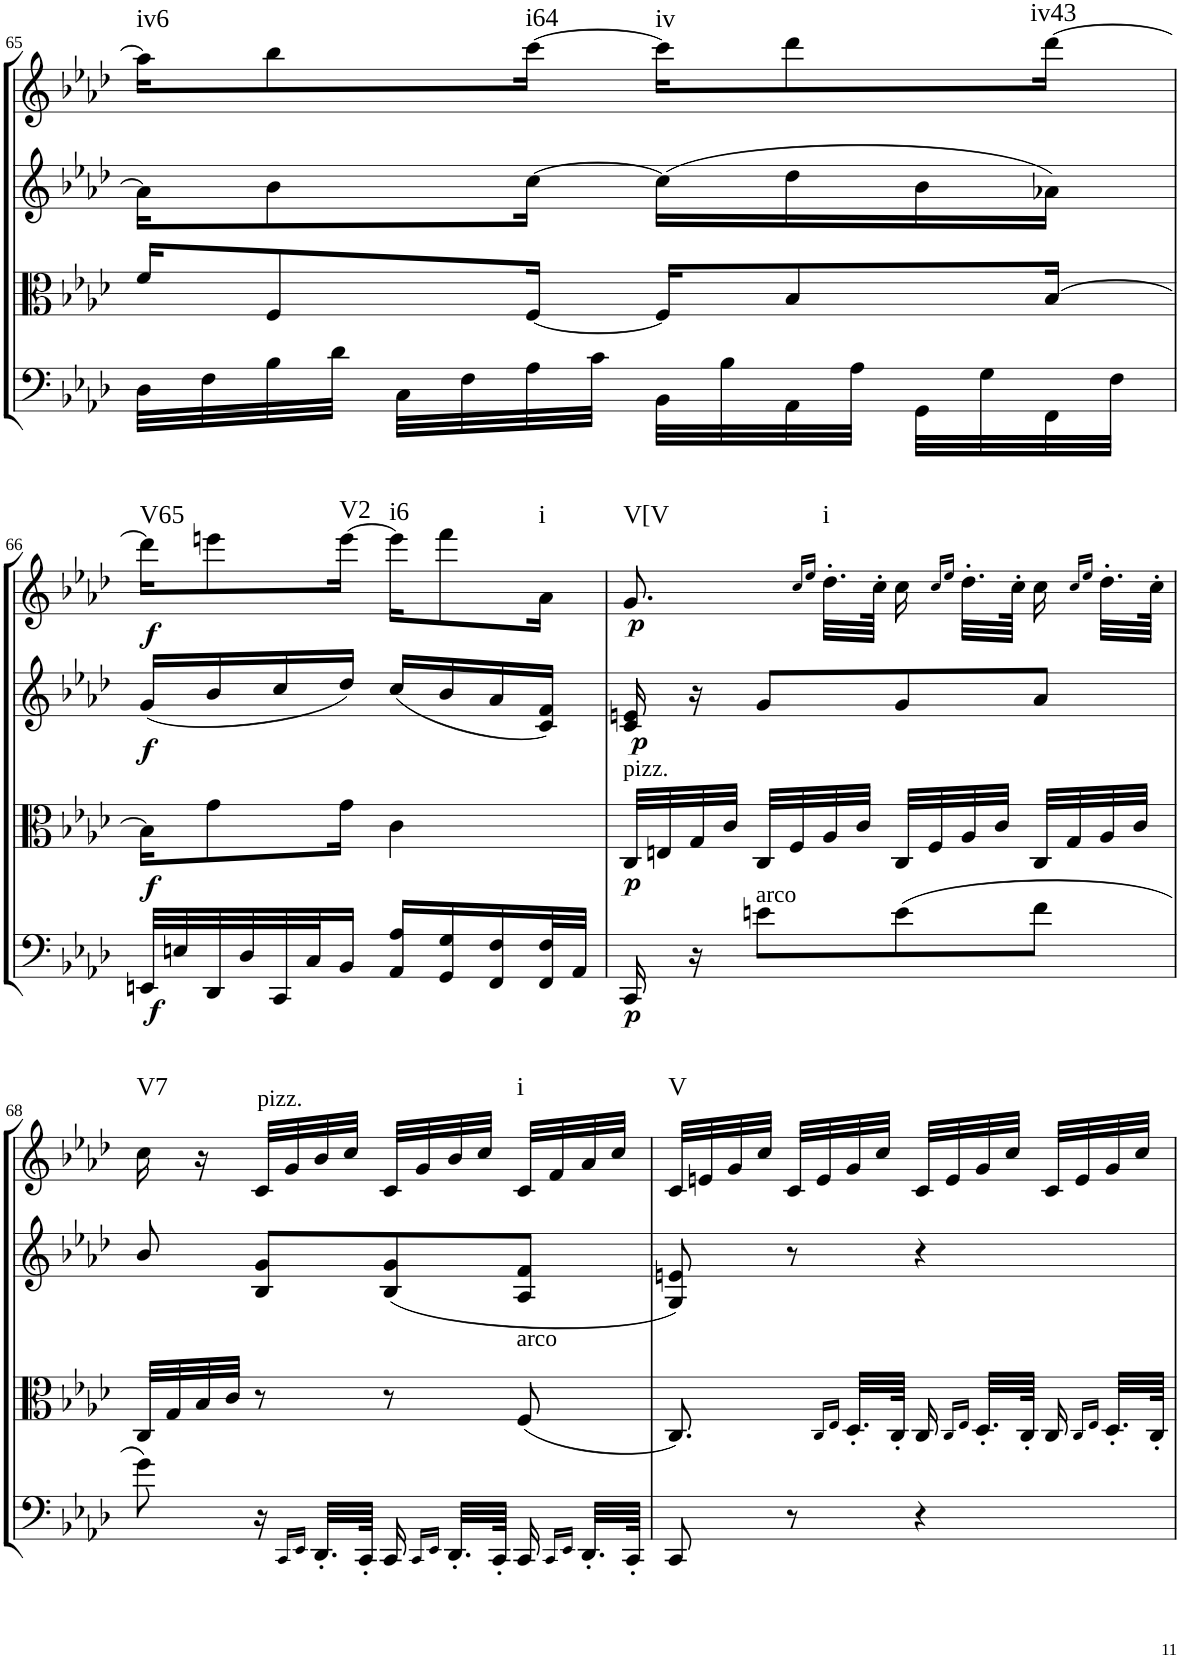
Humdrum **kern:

**kern	**dynam	**kern	**dynam	**kern	**dynam	**kern	**dynam	**harte
*part4	*part4	*part3	*part3	*part2	*part2	*part1	*part1	*part1
*staff4	*staff4	*staff3	*staff3	*staff2	*staff2	*staff1	*staff1	*
*I"Cello	*	*I"Viola	*	*I"2nd Violin	*	*I"1st Violin	*	*
*	*	*I'Vla	*	*I'Vln	*	*I'Vln	*	*
!!LO:PB:g=z
*clefF4	*	*clefC3	*	*clefG2	*	*clefG2	*	*
*k[b-e-a-d-]	*	*k[b-e-a-d-]	*	*k[b-e-a-d-]	*	*k[b-e-a-d-]	*	*
*f:	*	*f:	*	*f:	*	*f:	*	*
*M2/4	*	*M2/4	*	*M2/4	*	*M2/4	*	*
=65	=65	=65	=65	=65	=65	=65	=65	=65
!	!	!	!	!	!	!	!	!LO:H:kt=iv6
32D-\LLL	.	16f/KL	.	16a\KL]	.	16aa\KL]	.	N
32F\	.	.	.	.	.	.	.	.
32B-\	.	8F/	.	8b-\	.	8bb-\	.	.
32d-\JJJ	.	.	.	.	.	.	.	.
32C\LLL	.	.	.	.	.	.	.	.
32F\	.	.	.	.	.	.	.	.
!	!	!	!	!	!	!	!	!LO:H:kt=i64
32A-\	.	[16F/Jk	.	[16cc\Jk	.	[16ccc\Jk	.	N
32c\JJJ	.	.	.	.	.	.	.	.
!	!	!	!	!	!	!	!	!LO:H:kt=iv
32BB-\LLL	.	16F/KL]	.	(16cc\LL]	.	16ccc\KL]	.	N
32B-\	.	.	.	.	.	.	.	.
32AA-\	.	8B-/	.	16dd-\	.	8ddd-\	.	.
32A-\JJJ	.	.	.	.	.	.	.	.
32GG\LLL	.	.	.	16b-\	.	.	.	.
32G\	.	.	.	.	.	.	.	.
!	!	!	!	!	!	!	!	!LO:H:kt=iv43
32FF\	.	[16B-/Jk	.	16a-X\JJ)	.	[16ddd-\Jk	.	N
32F\JJJ	.	.	.	.	.	.	.	.
!!LO:LB:g=z
=66	=66	=66	=66	=66	=66	=66	=66	=66
!	!LO:DY:b	!	!LO:DY:b	!	!LO:DY:b	!	!LO:DY:b	!LO:H:kt=V65
32EEn/LLL	f	16B-\KL]	f	(16g/LL	f	16ddd-\KL]	f	N
32En/	.	.	.	.	.	.	.	.
32DD-/	.	8g\	.	16b-/	.	8eeen\	.	.
32D-/	.	.	.	.	.	.	.	.
32CC/	.	.	.	16cc/	.	.	.	.
32C/J	.	.	.	.	.	.	.	.
!	!	!	!	!	!	!	!	!LO:H:kt=V2
16BB-/JJ	.	16g\Jk	.	16dd-/JJ)	.	[16eee\Jk	.	N
!	!	!	!	!	!	!	!	!LO:H:kt=i6
16AA-/ 16A-/LL	.	4c\	.	(16cc/LL	.	16eee\KL]	.	N
16GG/ 16G/	.	.	.	16b-/	.	8fff\	.	.
16FF/ 16F/	.	.	.	16a-/	.	.	.	.
!	!	!	!	!	!	!	!	!LO:H:kt=i
32FF/ 32F/L	.	.	.	16c/ 16f/JJ)	.	16a-\Jk	.	N
32AA-/JJJ	.	.	.	.	.	.	.	.
=67	=67	=67	=67	=67	=67	=67	=67	=67
!	!	!LO:TX:a:t=pizz.	!	!	!	!	!	!
!	!LO:DY:b	!	!LO:DY:b	!	!LO:DY:b	!	!LO:DY:b	!LO:H:kt=V[V
16CC/	p	32C/LLL	p	16c/ 16en/	p	8.g/	p	N
.	.	32En/	.	.	.	.	.	.
16r	.	32G/	.	16r	.	.	.	.
.	.	32c/JJJ	.	.	.	.	.	.
!LO:TX:a:t=arco	!	!	!	!	!	!	!	!
8en\L	.	32C/LLL	.	8g/L	.	.	.	.
.	.	32F/	.	.	.	.	.	.
.	.	.	.	.	.	16qcc/LL	.	.
.	.	.	.	.	.	16qee-/JJ	.	.
!	!	!	!	!	!	!	!	!LO:H:kt=i
.	.	32A-/	.	.	.	32.dd-'\LLL	.	N
.	.	32c/JJJ	.	.	.	.	.	.
.	.	.	.	.	.	64cc'\JJJk	.	.
(8e\	.	32C/LLL	.	8g/	.	16cc\	.	.
.	.	32F/	.	.	.	.	.	.
.	.	.	.	.	.	16qcc/LL	.	.
.	.	.	.	.	.	16qee-/JJ	.	.
.	.	32A-/	.	.	.	32.dd-'\LLL	.	.
.	.	32c/JJJ	.	.	.	.	.	.
.	.	.	.	.	.	64cc'\JJJk	.	.
8f\J	.	32C/LLL	.	8a-/J	.	16cc\	.	.
.	.	32G/	.	.	.	.	.	.
.	.	.	.	.	.	16qcc/LL	.	.
.	.	.	.	.	.	16qee-/JJ	.	.
.	.	32A-/	.	.	.	32.dd-'\LLL	.	.
.	.	32c/JJJ	.	.	.	.	.	.
.	.	.	.	.	.	64cc'\JJJk	.	.
!!LO:LB:g=z
=68	=68	=68	=68	=68	=68	=68	=68	=68
!	!	!	!	!	!	!	!	!LO:H:kt=V7
8g\)	.	32C/LLL	.	8b-/	.	16cc\	.	N
.	.	32G/	.	.	.	.	.	.
!	!	!	!	!	!	!LO:TX:a:t=pizz.	!	!
.	.	32B-/	.	.	.	16r	.	.
.	.	32c/JJJ	.	.	.	.	.	.
16r	.	8r	.	8B-/ 8g/L	.	32c/LLL	.	.
.	.	.	.	.	.	32g/	.	.
16qCC/LL	.	.	.	.	.	.	.	.
16qEE-/JJ	.	.	.	.	.	.	.	.
32.DD-'/LLL	.	.	.	.	.	32b-/	.	.
.	.	.	.	.	.	32cc/JJJ	.	.
64CC'/JJJk	.	.	.	.	.	.	.	.
16CC/	.	8r	.	(8B-/ 8g/	.	32c/LLL	.	.
.	.	.	.	.	.	32g/	.	.
16qCC/LL	.	.	.	.	.	.	.	.
16qEE-/JJ	.	.	.	.	.	.	.	.
32.DD-'/LLL	.	.	.	.	.	32b-/	.	.
.	.	.	.	.	.	32cc/JJJ	.	.
64CC'/JJJk	.	.	.	.	.	.	.	.
!	!	!LO:TX:a:t=arco	!	!	!	!	!	!LO:H:kt=i
16CC/	.	(8F/	.	8A-/ 8f/J	.	32c/LLL	.	N
.	.	.	.	.	.	32f/	.	.
16qCC/LL	.	.	.	.	.	.	.	.
16qEE-/JJ	.	.	.	.	.	.	.	.
32.DD-'/LLL	.	.	.	.	.	32a-/	.	.
.	.	.	.	.	.	32cc/JJJ	.	.
64CC'/JJJk	.	.	.	.	.	.	.	.
=69	=69	=69	=69	=69	=69	=69	=69	=69
!	!	!	!	!	!	!	!	!LO:H:kt=V
8CC/	.	8.C/)	.	8G/ 8en/)	.	32c/LLL	.	N
.	.	.	.	.	.	32en/	.	.
.	.	.	.	.	.	32g/	.	.
.	.	.	.	.	.	32cc/JJJ	.	.
8r	.	.	.	8r	.	32c/LLL	.	.
.	.	.	.	.	.	32e/	.	.
.	.	16qC/LL	.	.	.	.	.	.
.	.	16qE-/JJ	.	.	.	.	.	.
.	.	32.D-'/LLL	.	.	.	32g/	.	.
.	.	.	.	.	.	32cc/JJJ	.	.
.	.	64C'/JJJk	.	.	.	.	.	.
4r	.	16C/	.	4r	.	32c/LLL	.	.
.	.	.	.	.	.	32e/	.	.
.	.	16qC/LL	.	.	.	.	.	.
.	.	16qE-/JJ	.	.	.	.	.	.
.	.	32.D-'/LLL	.	.	.	32g/	.	.
.	.	.	.	.	.	32cc/JJJ	.	.
.	.	64C'/JJJk	.	.	.	.	.	.
.	.	16C/	.	.	.	32c/LLL	.	.
.	.	.	.	.	.	32e/	.	.
.	.	16qC/LL	.	.	.	.	.	.
.	.	16qE-/JJ	.	.	.	.	.	.
.	.	32.D-'/LLL	.	.	.	32g/	.	.
.	.	.	.	.	.	32cc/JJJ	.	.
.	.	64C'/JJJk	.	.	.	.	.	.
=	=	=	=	=	=	=	=	=
*-	*-	*-	*-	*-	*-	*-	*-	*-
